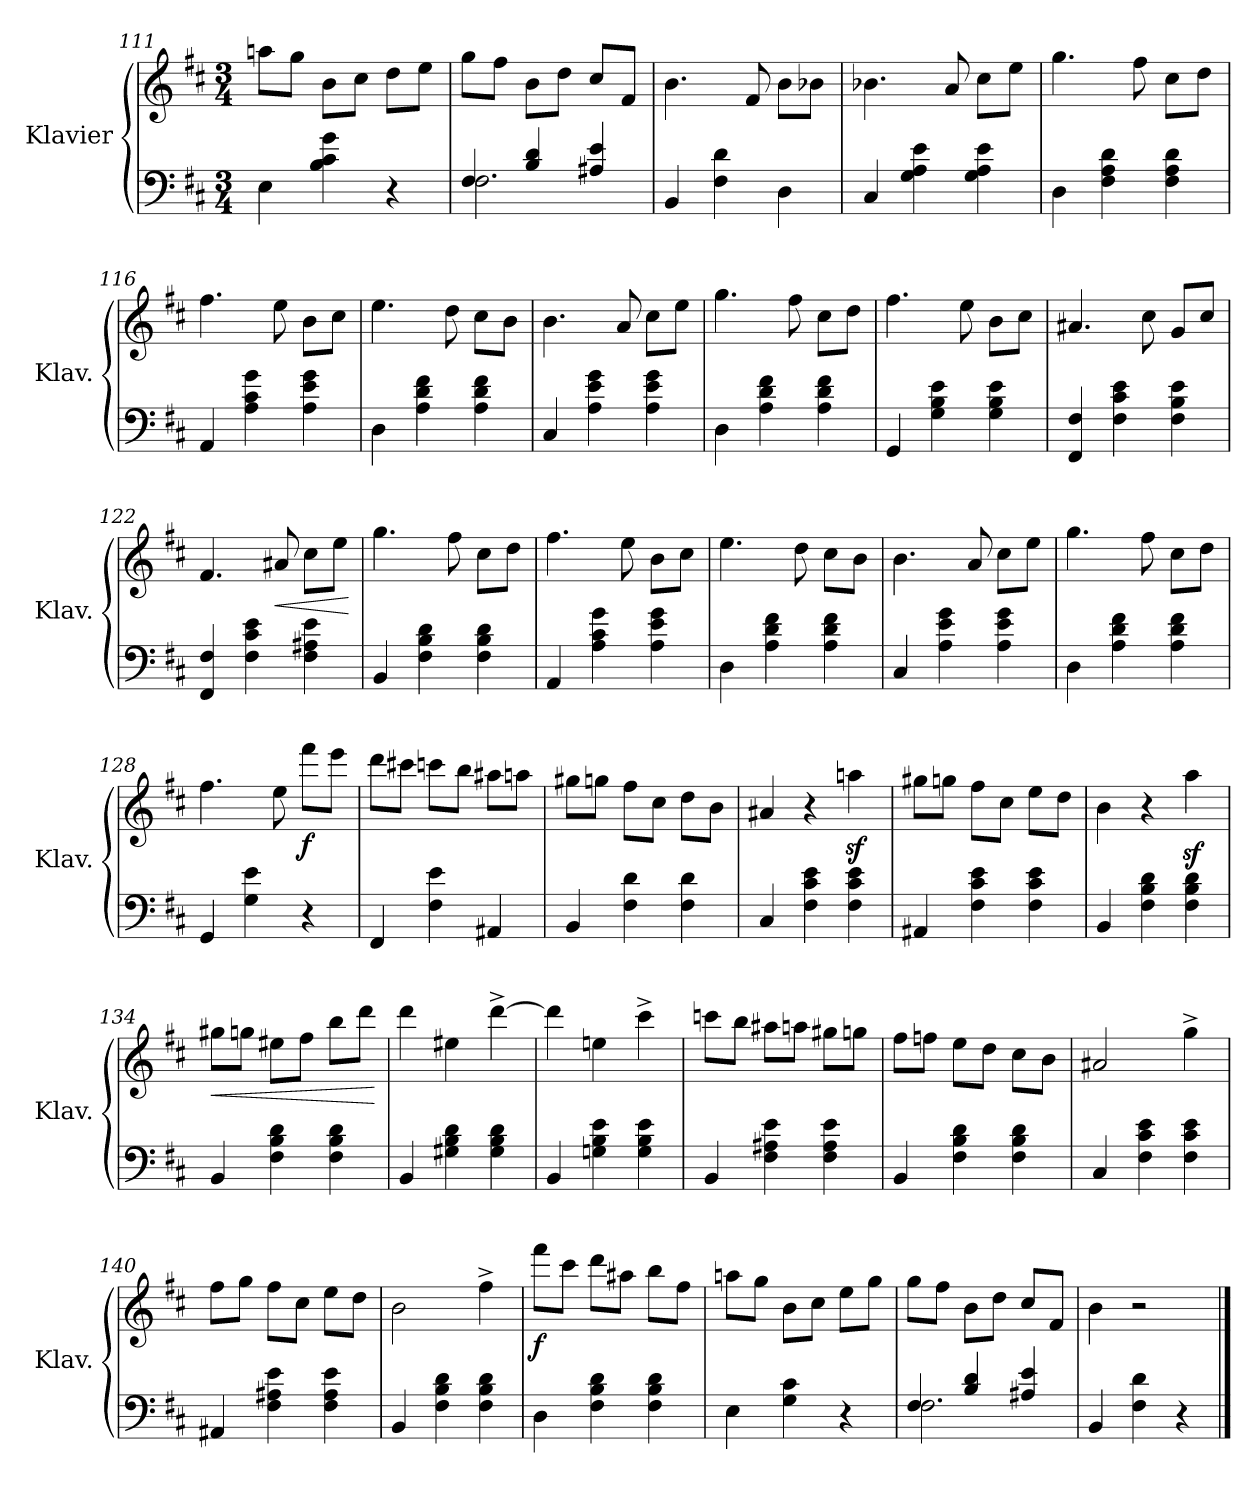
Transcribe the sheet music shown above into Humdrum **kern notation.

**kern	**kern	**dynam
*part1	*part1	*part1
*staff2	*staff1	*staff1/2
*I"Klavier	*	*
*I'Klav.	*	*
!!LO:LB:g=z
*clefF4	*clefG2	*
*k[f#c#]	*k[f#c#]	*
*M3/4	*M3/4	*
=111	=111	=111
4E\	8aan\L	.
.	8gg\J	.
4B\ 4c#\ 4g\	8b\L	.
.	8cc#\J	.
4r	8dd\L	.
.	8ee\J	.
=112	=112	=112
*^	*	*
4F#/	2.F#\	8gg\L	.
.	.	8ff#\J	.
4B/ 4d/	.	8b\L	.
.	.	8dd\J	.
4A#X/ 4e/	.	8cc#/L	.
.	.	8f#/J	.
*v	*v	*	*
=113	=113	=113
4BB/	4.b\	.
4F#\ 4d\	.	.
.	8f#/	.
4D\	8b\L	.
.	8b-X\J	.
=114	=114	=114
4C#/	4.b-X\	.
4G\ 4A\ 4e\	.	.
.	8a/	.
4G\ 4A\ 4e\	8cc#\L	.
.	8ee\J	.
=115	=115	=115
4D\	4.gg\	.
4F#\ 4A\ 4d\	.	.
.	8ff#\	.
4F#\ 4A\ 4d\	8cc#\L	.
.	8dd\J	.
=116	=116	=116
4AA/	4.ff#\	.
4A\ 4c#\ 4g\	.	.
.	8ee\	.
4A\ 4e\ 4g\	8b\L	.
.	8cc#\J	.
=117	=117	=117
4D\	4.ee\	.
4A\ 4d\ 4f#\	.	.
.	8dd\	.
4A\ 4d\ 4f#\	8cc#\L	.
.	8b\J	.
!!LO:LB:g=z
=118	=118	=118
4C#/	4.b\	.
4A\ 4e\ 4g\	.	.
.	8a/	.
4A\ 4e\ 4g\	8cc#\L	.
.	8ee\J	.
=119	=119	=119
4D\	4.gg\	.
4A\ 4d\ 4f#\	.	.
.	8ff#\	.
4A\ 4d\ 4f#\	8cc#\L	.
.	8dd\J	.
=120	=120	=120
4GG/	4.ff#\	.
4G\ 4B\ 4e\	.	.
.	8ee\	.
4G\ 4B\ 4e\	8b\L	.
.	8cc#\J	.
=121	=121	=121
4FF#/ 4F#/	4.a#X/	.
4F#\ 4c#\ 4e\	.	.
.	8cc#\	.
4F#\ 4B\ 4e\	8g/L	.
.	8cc#/J	.
=122	=122	=122
4FF#/ 4F#/	4.f#/	.
4F#\ 4c#\ 4e\	.	.
!	!	!LO:HP:b
.	8a#X/	<
4F#\ 4A#X\ 4e\	8cc#\L	.
.	8ee\J	.
.	.	[
=123	=123	=123
4BB/	4.gg\	.
4F#\ 4B\ 4d\	.	.
.	8ff#\	.
4F#\ 4B\ 4d\	8cc#\L	.
.	8dd\J	.
=124	=124	=124
4AA/	4.ff#\	.
4A\ 4c#\ 4g\	.	.
.	8ee\	.
4A\ 4e\ 4g\	8b\L	.
.	8cc#\J	.
=125	=125	=125
4D\	4.ee\	.
4A\ 4d\ 4f#\	.	.
.	8dd\	.
4A\ 4d\ 4f#\	8cc#\L	.
.	8b\J	.
!!LO:PB:g=z
=126	=126	=126
4C#/	4.b\	.
4A\ 4e\ 4g\	.	.
.	8a/	.
4A\ 4e\ 4g\	8cc#\L	.
.	8ee\J	.
=127	=127	=127
4D\	4.gg\	.
4A\ 4d\ 4f#\	.	.
.	8ff#\	.
4A\ 4d\ 4f#\	8cc#\L	.
.	8dd\J	.
=128	=128	=128
4GG/	4.ff#\	.
4G\ 4e\	.	.
.	8ee\	.
!	!	!LO:DY:b
4r	8fff#\L	f
.	8eee\J	.
=129	=129	=129
4FF#/	8ddd\L	.
.	8ccc#X\J	.
4F#\ 4e\	8cccn\L	.
.	8bb\J	.
4AA#X/	8aa#X\L	.
.	8aan\J	.
=130	=130	=130
4BB/	8gg#X\L	.
.	8ggn\J	.
4F#\ 4d\	8ff#\L	.
.	8cc#\J	.
4F#\ 4d\	8dd\L	.
.	8b\J	.
=131	=131	=131
4C#/	4a#X/	.
4F#\ 4c#\ 4e\	4r	.
4F#\ 4c#\ 4e\	4aanz<\	.
=132	=132	=132
4AA#X/	8gg#X\L	.
.	8ggn\J	.
4F#\ 4c#\ 4e\	8ff#\L	.
.	8cc#\J	.
4F#\ 4c#\ 4e\	8ee\L	.
.	8dd\J	.
!!LO:LB:g=z
=133	=133	=133
4BB/	4b\	.
4F#\ 4B\ 4d\	4r	.
4F#\ 4B\ 4d\	4aaz<\	.
=134	=134	=134
!	!	!LO:HP:b
4BB/	8gg#X\L	<
.	8ggn\J	.
4F#\ 4B\ 4d\	8ee#X\L	.
.	8ff#\J	.
4F#\ 4B\ 4d\	8bb\L	.
.	8ddd\J	.
.	.	[
=135	=135	=135
4BB/	4ddd\	.
4G#X\ 4B\ 4d\	4ee#X\	.
4G#\ 4B\ 4d\	[4ddd^\	.
=136	=136	=136
4BB/	4ddd\]	.
4Gn\ 4B\ 4e\	4een\	.
4G\ 4B\ 4e\	4ccc#^\	.
=137	=137	=137
4BB/	8cccn\L	.
.	8bb\J	.
4F#\ 4A#X\ 4e\	8aa#X\L	.
.	8aan\J	.
4F#\ 4A#\ 4e\	8gg#X\L	.
.	8ggn\J	.
=138	=138	=138
4BB/	8ff#\L	.
.	8ffn\J	.
4F#\ 4B\ 4d\	8ee\L	.
.	8dd\J	.
4F#\ 4B\ 4d\	8cc#\L	.
.	8b\J	.
=139	=139	=139
4C#/	2a#X/	.
4F#\ 4c#\ 4e\	.	.
4F#\ 4c#\ 4e\	4gg^\	.
!!LO:LB:g=z
=140	=140	=140
4AA#X/	8ff#\L	.
.	8gg\J	.
4F#\ 4A#X\ 4e\	8ff#\L	.
.	8cc#\J	.
4F#\ 4A#\ 4e\	8ee\L	.
.	8dd\J	.
=141	=141	=141
4BB/	2b\	.
4F#\ 4B\ 4d\	.	.
4F#\ 4B\ 4d\	4ff#^\	.
=142	=142	=142
!	!	!LO:DY:b
4D\	8fff#\L	f
.	8ccc#\J	.
4F#\ 4B\ 4d\	8ddd\L	.
.	8aa#X\J	.
4F#\ 4B\ 4d\	8bb\L	.
.	8ff#\J	.
=143	=143	=143
4E\	8aan\L	.
.	8gg\J	.
4G\ 4c#\	8b\L	.
.	8cc#\J	.
4r	8ee\L	.
.	8gg\J	.
=144	=144	=144
*^	*	*
4F#/	2.F#\	8gg\L	.
.	.	8ff#\J	.
4B/ 4d/	.	8b\L	.
.	.	8dd\J	.
4A#X/ 4e/	.	8cc#/L	.
.	.	8f#/J	.
*v	*v	*	*
=145	=145	=145
4BB/	4b\	.
4F#\ 4d\	2r	.
4r	.	.
==	==	==
*-	*-	*-
